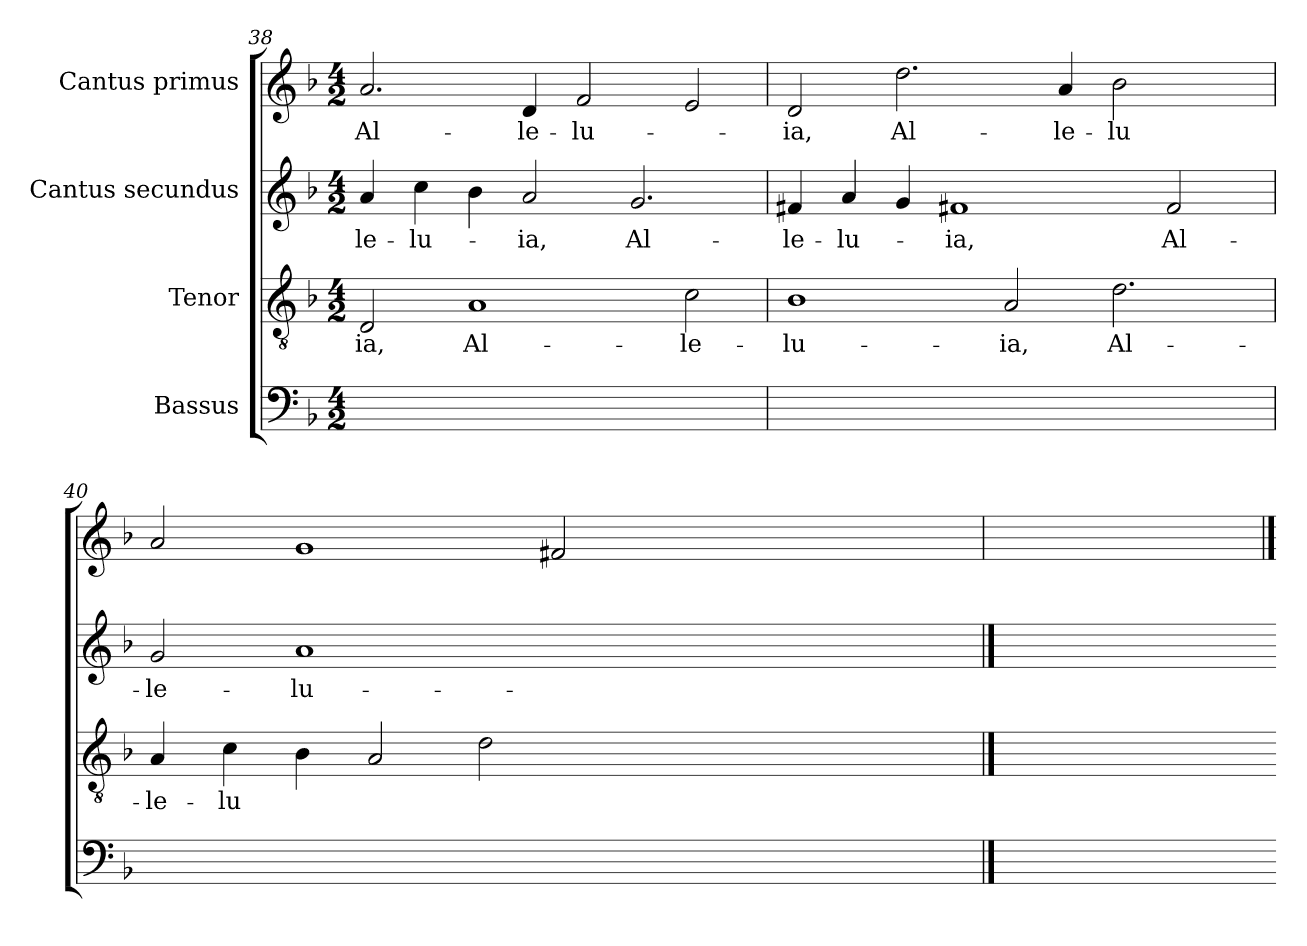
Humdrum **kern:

**kern	**text	**kern	**text	**kern	**text	**kern	**text
*part4	*part4	*part3	*part3	*part2	*part2	*part1	*part1
*staff4	*staff4	*staff3	*staff3	*staff2	*staff2	*staff1	*staff1
*I"Bassus	*	*I"Tenor	*	*I"Cantus secundus	*	*I"Cantus primus	*
*clefF4	*	*clefGv2	*	*clefG2	*	*clefG2	*
*k[b-]	*	*k[b-]	*	*k[b-]	*	*k[b-]	*
*F:	*	*F:	*	*F:	*	*F:	*
*M4/2	*	*M4/2	*	*M4/2	*	*M4/2	*
=38A	=38A	=38A	=38A	=38A	=38A	=38A	=38A
!	!LO:LY:b	!	!LO:LY:b	!	!LO:LY:b	!	!LO:LY:b
[1Dyy	-lu-	2D	-ia,	4a	-le-	2.a	Al-
!	!	!	!	!	!LO:LY:b	!	!
.	.	.	.	4cc	-lu-	.	.
!	!	!	!LO:LY:b	!	!	!	!
.	.	1A	Al-	4b-	.	.	.
!	!	!	!	!	!LO:LY:b	!	!LO:LY:b
.	.	.	.	2a	-ia,	4d	-le-
!	!	!	!	!	!	!	!LO:LY:b
1Dyy_	.	.	.	.	.	2f	-lu-
!	!	!	!	!	!LO:LY:b	!	!
.	.	.	.	2.g	Al-	.	.
!	!	!	!LO:LY:b	!	!	!	!
.	.	2c	-le-	.	.	2e	.
=39A	=39A	=39A	=39A	=39A	=39A	=39A	=39A
!	!	!	!LO:LY:b	!	!LO:LY:b	!	!LO:LY:b
1Dyy_	.	1B-	-lu-	4f#X	-le-	2d	-ia,
!	!	!	!	!	!LO:LY:b	!	!
.	.	.	.	4a	-lu-	.	.
!	!	!	!	!	!	!	!LO:LY:b
.	.	.	.	4g	.	2.dd	Al-
!	!	!	!	!	!LO:LY:b	!	!
.	.	.	.	1f#X	-ia,	.	.
!	!	!	!LO:LY:b	!	!	!	!
1Dyy]	.	2A	-ia,	.	.	.	.
!	!	!	!	!	!	!	!LO:LY:b
.	.	.	.	.	.	4a	-le-
!	!	!	!LO:LY:b	!	!	!	!LO:LY:b
.	.	2.d	Al-	.	.	2b-	-lu
!	!	!	!	!	!LO:LY:b	!	!
.	.	.	.	2f#	Al-	.	.
4ryy	.	.	.	.	.	4ryy	.
=40A	=40A	=40A	=40A	=40A	=40A	=40A	=40A
!	!LO:LY:b	!	!LO:LY:b	!	!LO:LY:b	!	!
0GGyy	-ia.	4A	-le-	2g	-le-	2a	.
!	!	!	!LO:LY:b	!	!	!	!
.	.	4c	-lu	.	.	.	.
!	!	!	!	!	!LO:LY:b	!	!
.	.	4B-	.	1a	-lu-	1g	.
.	.	2A	.	.	.	.	.
.	.	2d	.	.	.	.	.
!	!	!	!	!	!LO:LY:b	!	!
.	.	.	.	0bnyy	-ia.	2f#X	.
!	!	!	!LO:LY:b	!	!	!	!
.	.	0dyy	ia.	.	.	.	.
1..ryy	.	.	.	.	.	1..ryy	.
.	.	.	.	4ryy	.	.	.
==41A	=41A	==41A	=41A	==41A	=41A	=41A	=41A
!	!	!	!	!	!	!	!LO:LY:b
0ryy	.	0ryy	.	0ryy	.	0gyy	ia.
=	==	=	==	=	==	==	==
*-	*-	*-	*-	*-	*-	*-	*-
